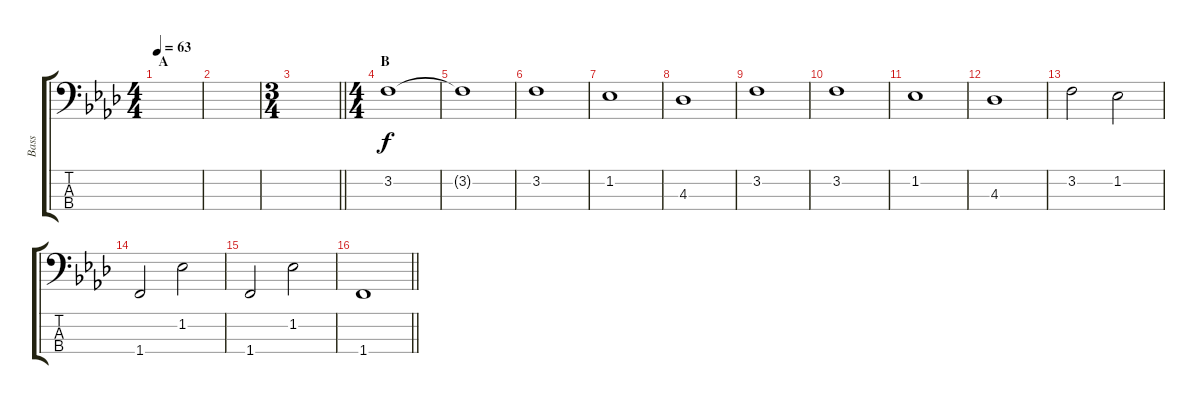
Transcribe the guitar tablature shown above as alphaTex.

\track ("Bass" "Bass") {instrument electricbassfinger}
\staff {score tabs}
\tuning (G2 D2 A1 E1) {hide}
\ts (4 4)
\section ("" "A")
\tempo 63
\clef f4
\ks fminor
|
|
\ts (3 4)
\barLineRight lightlight
|
\ts (4 4)
\section ("" "B")
3.2.1 |
3.2{t}.1 |
3.2.1 |
1.2.1 |
4.3.1 |
3.2.1 |
3.2.1 |
1.2.1 |
4.3.1 |
3.2.2 1.2.2 |
1.4.2 1.2.2 |
1.4.2 1.2.2 |
\barLineRight lightlight
1.4.1
